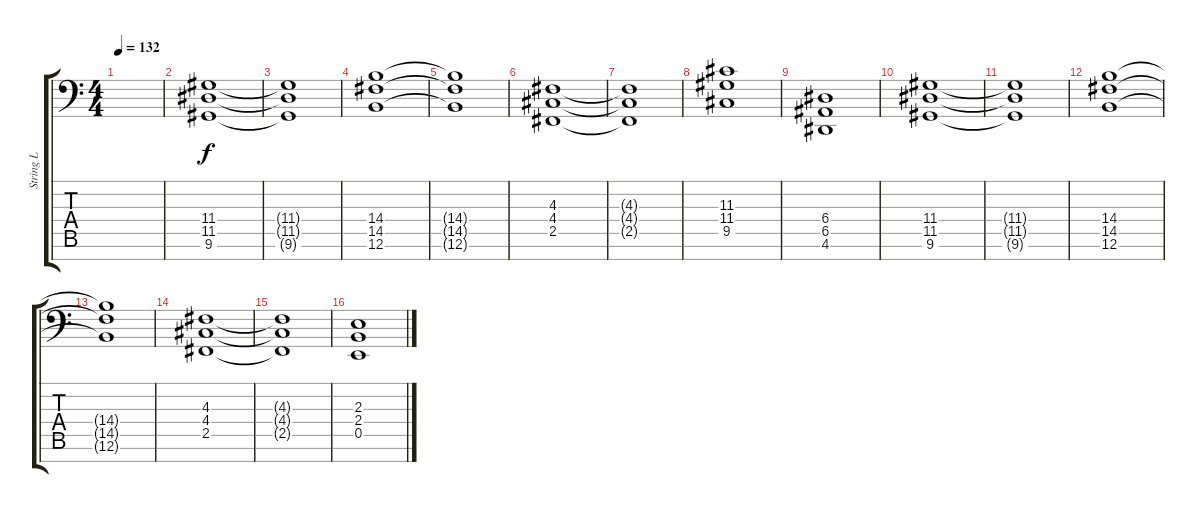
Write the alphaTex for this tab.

\track ("String L" "String L") {instrument synthstrings2}
\staff {score tabs}
\tuning (B3 Gb3 D3 A2 E2 B1 Gb1) {hide}
\ts (4 4)
\tempo 132
\clef f4
\ks c
|
(11.4 11.5 9.6).1 |
(11.4{t} 11.5{t} 9.6{t}).1 |
(14.4 14.5 12.6).1 |
(14.4{t} 14.5{t} 12.6{t}).1 |
(4.3 4.4 2.5).1 |
(4.3{t} 4.4{t} 2.5{t}).1 |
(11.3 11.4 9.5).1 |
(6.4 6.5 4.6).1 |
(11.4 11.5 9.6).1 |
(11.4{t} 11.5{t} 9.6{t}).1 |
(14.4 14.5 12.6).1 |
(14.4{t} 14.5{t} 12.6{t}).1 |
(4.3 4.4 2.5).1 |
(4.3{t} 4.4{t} 2.5{t}).1 |
(2.3 2.4 0.5).1
